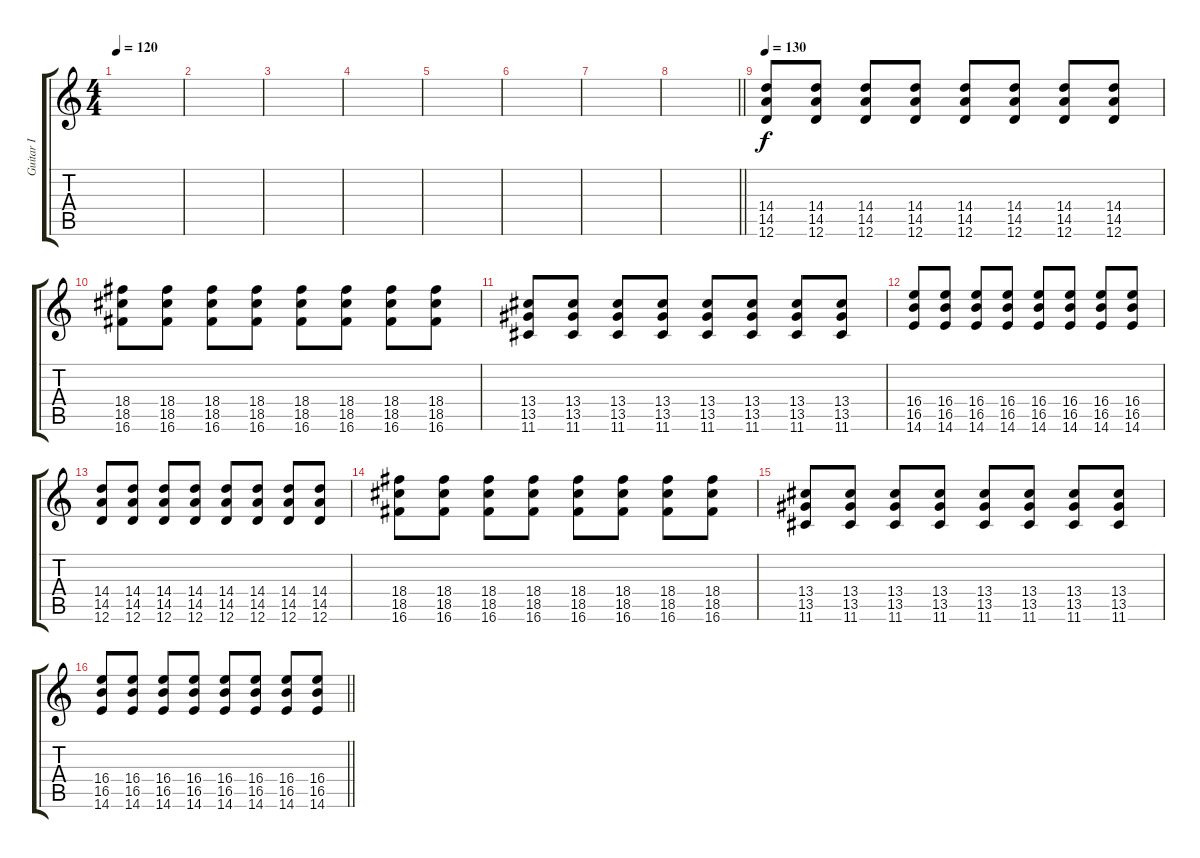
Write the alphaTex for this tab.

\track ("Guitar I" "Guitar I") {instrument distortionguitar}
\staff {score tabs}
\tuning (D4 A3 F3 C3 G2 D2) {hide}
\ts (4 4)
\section ("" "")
\tempo 120
\clef g2
\ks c
|
|
|
|
|
|
|
\barLineRight lightlight
|
\section ("" "")
\tempo 130
(14.4 14.5 12.6).8 (14.4 14.5 12.6).8 (14.4 14.5 12.6).8 (14.4 14.5 12.6).8 (14.4 14.5 12.6).8 (14.4 14.5 12.6).8 (14.4 14.5 12.6).8 (14.4 14.5 12.6).8 |
(18.4 18.5 16.6).8 (18.4 18.5 16.6).8 (18.4 18.5 16.6).8 (18.4 18.5 16.6).8 (18.4 18.5 16.6).8 (18.4 18.5 16.6).8 (18.4 18.5 16.6).8 (18.4 18.5 16.6).8 |
(13.4 13.5 11.6).8 (13.4 13.5 11.6).8 (13.4 13.5 11.6).8 (13.4 13.5 11.6).8 (13.4 13.5 11.6).8 (13.4 13.5 11.6).8 (13.4 13.5 11.6).8 (13.4 13.5 11.6).8 |
(16.4 16.5 14.6).8 (16.4 16.5 14.6).8 (16.4 16.5 14.6).8 (16.4 16.5 14.6).8 (16.4 16.5 14.6).8 (16.4 16.5 14.6).8 (16.4 16.5 14.6).8 (16.4 16.5 14.6).8 |
(14.4 14.5 12.6).8 (14.4 14.5 12.6).8 (14.4 14.5 12.6).8 (14.4 14.5 12.6).8 (14.4 14.5 12.6).8 (14.4 14.5 12.6).8 (14.4 14.5 12.6).8 (14.4 14.5 12.6).8 |
(18.4 18.5 16.6).8 (18.4 18.5 16.6).8 (18.4 18.5 16.6).8 (18.4 18.5 16.6).8 (18.4 18.5 16.6).8 (18.4 18.5 16.6).8 (18.4 18.5 16.6).8 (18.4 18.5 16.6).8 |
(13.4 13.5 11.6).8 (13.4 13.5 11.6).8 (13.4 13.5 11.6).8 (13.4 13.5 11.6).8 (13.4 13.5 11.6).8 (13.4 13.5 11.6).8 (13.4 13.5 11.6).8 (13.4 13.5 11.6).8 |
\barLineRight lightlight
(16.4 16.5 14.6).8 (16.4 16.5 14.6).8 (16.4 16.5 14.6).8 (16.4 16.5 14.6).8 (16.4 16.5 14.6).8 (16.4 16.5 14.6).8 (16.4 16.5 14.6).8 (16.4 16.5 14.6).8
